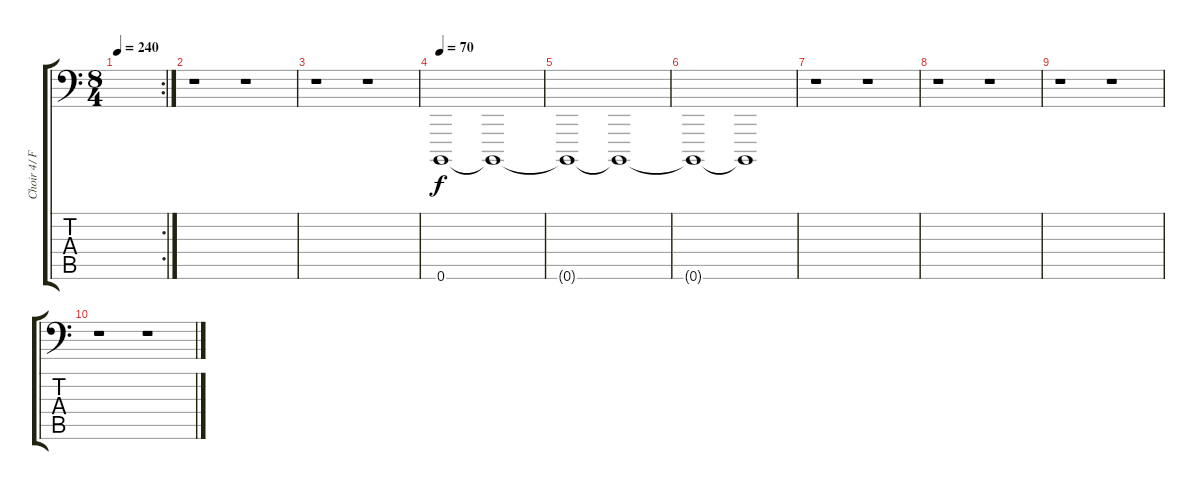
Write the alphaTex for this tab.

\track ("Choir 4/ FX 4" "Choir 4/ F") {instrument choiraahs}
\staff {score tabs}
\tuning (Db3 Ab2 E2 B1 Gb1 B0) {hide}
\rc 2
\ts (8 4)
\tempo 240
\clef f4
\ks c
|
r.1{balance 8 instrument ocarina} r.1 |
r.1{balance 8 instrument ocarina} r.1 |
\tempo 70
0.6.1 0.6{t}.1{dy f} |
0.6{t}.1 0.6{t}.1 |
0.6{t}.1 0.6{t}.1 |
r.1 r.1 |
r.1 r.1 |
r.1 r.1 |
r.1 r.1
